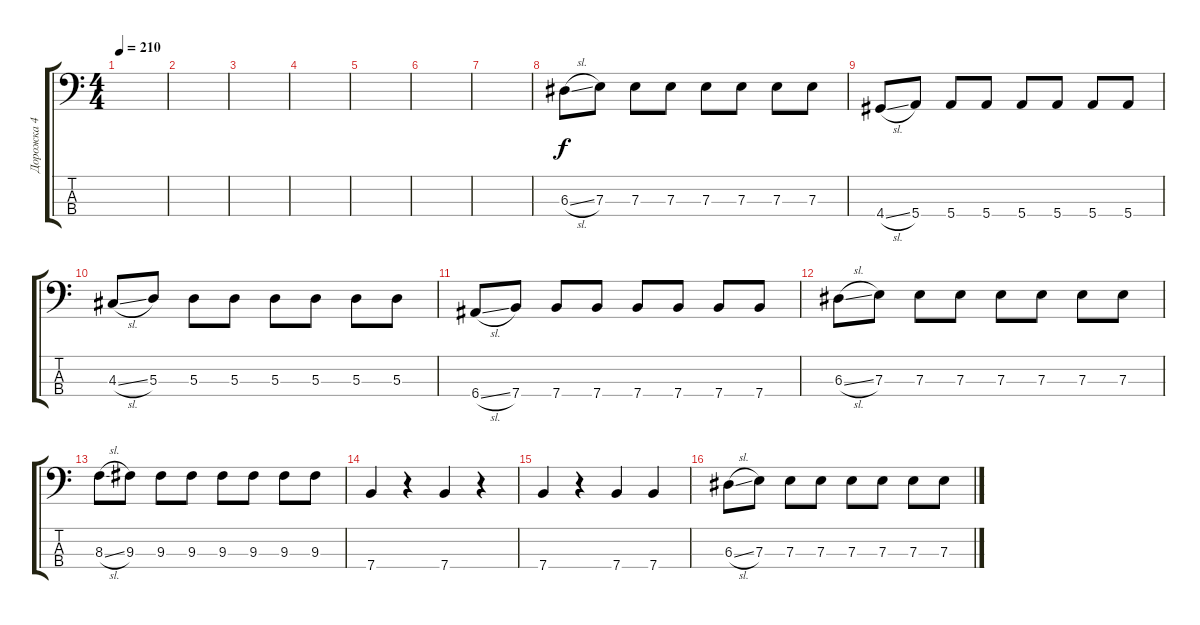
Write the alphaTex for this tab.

\track ("Дорожка 4" "Дорожка 4") {instrument electricbasspick}
\staff {score tabs}
\tuning (G2 D2 A1 E1) {hide}
\ts (4 4)
\tempo 210
\clef f4
\ks c
|
|
|
|
|
|
|
6.3{sl}.8 7.3.8 7.3.8 7.3.8 7.3.8 7.3.8 7.3.8 7.3.8 |
4.4{sl}.8 5.4.8 5.4.8 5.4.8 5.4.8 5.4.8 5.4.8 5.4.8 |
4.3{sl}.8 5.3.8 5.3.8 5.3.8 5.3.8 5.3.8 5.3.8 5.3.8 |
6.4{sl}.8 7.4.8 7.4.8 7.4.8 7.4.8 7.4.8 7.4.8 7.4.8 |
6.3{sl}.8 7.3.8 7.3.8 7.3.8 7.3.8 7.3.8 7.3.8 7.3.8 |
8.3{sl}.8 9.3.8 9.3.8 9.3.8 9.3.8 9.3.8 9.3.8 9.3.8 |
7.4.4 r.4 7.4.4 r.4 |
7.4.4 r.4 7.4.4 7.4.4 |
6.3{sl}.8 7.3.8 7.3.8 7.3.8 7.3.8 7.3.8 7.3.8 7.3.8
